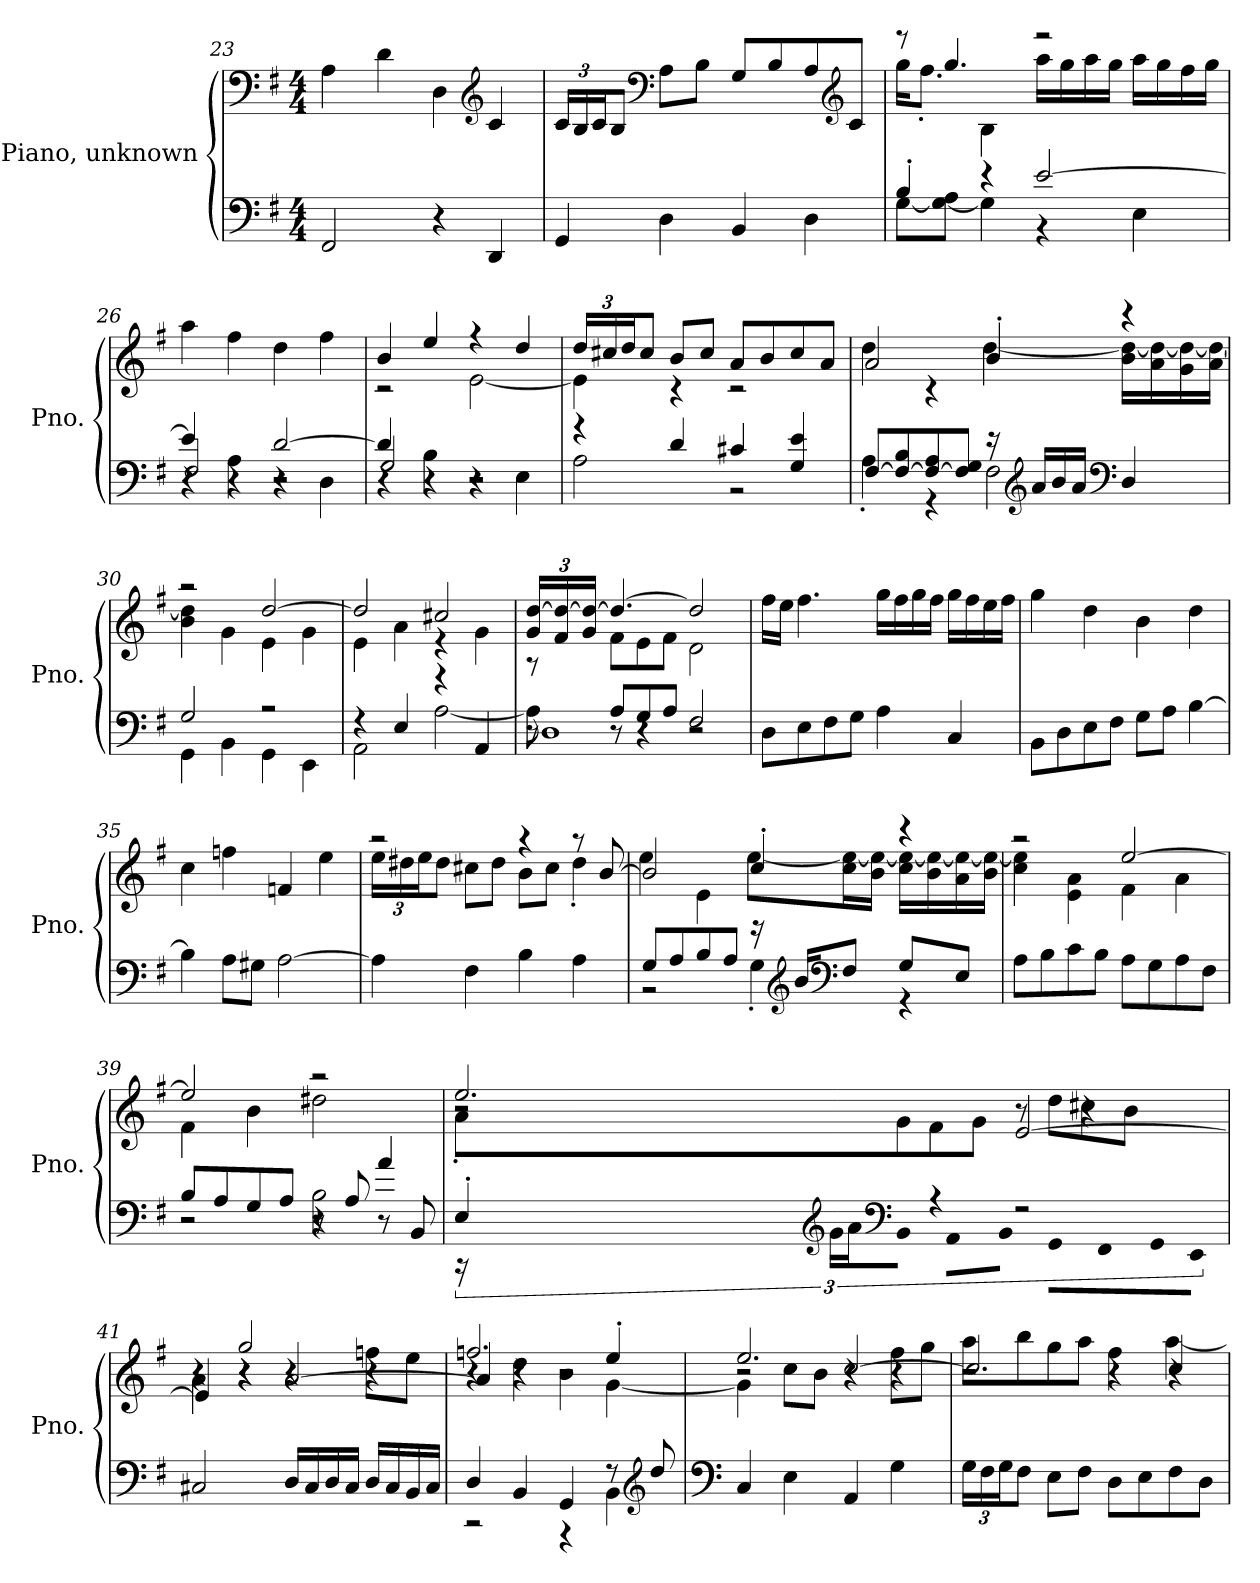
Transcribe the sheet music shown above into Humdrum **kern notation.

**kern	**kern
*part1	*part1
*staff2	*staff1
*I"Piano, unknown	*
*I'Pno.	*
*clefF4	*clefF4
*k[f#]	*k[f#]
*M4/4	*M4/4
=23	=23
2FF#/	4A\
.	4d\
4r	4D\
*	*clefG2
4DD/	4c/
=24	=24
*	*Xbrackettup
4GG/	24c/LL
.	24B/
.	24c/J
.	8B/J
*	*clefF4
4D\	8A\L
.	8B\J
4BB/	8G/L
.	8B/
4D\	8A/
*	*clefG2
.	8c/J
!!LO:PB:g=z
=25	=25
*^	*^
4B'/	[8G\L	8r	16gg\KL
.	.	.	8.ff#'\J
.	8G\_ 8A\J	4.gg/	.
4r	4G\]	.	4B\
[2e/	4r	2r	16aa\LL
.	.	.	16gg\
.	.	.	16aa\
.	.	.	16gg\JJ
.	4E\	.	16aa\LL
.	.	.	16gg\
.	.	.	16ff#\
.	.	.	16gg\JJ
*	*	*v	*v
=26	=26	=26
*	*^	*
4e/]	4r	2F#/	4aa\
4r	4A\	.	4ff#\
[2d/	4r	2r	4dd\
.	4D\	.	4ff#\
=27	=27	=27	=27
*	*	*	*^
4d/]	4r	2G/	4b/	2r
4r	4B\	.	4ee/	.
2r	4r	2r	4r	[2e\
.	4E\	.	4dd/	.
*	*v	*v	*	*
=28	=28	=28	=28
4r	2A\	24dd/LL	4e\]
.	.	24cc#X/	.
.	.	24dd/J	.
.	.	8cc#/J	.
4d/	.	8b/L	4r
.	.	8cc#/J	.
4c#X/	2r	8a/L	2r
.	.	8b/	.
4G/ 4e/	.	8cc#/	.
.	.	8a/J	.
!!LO:LB:g=z	!!
=29	=29	=29	=29
[8F#/L	4A'\	2a/	4dd\
8F#/_ 8B/	.	.	.
8F#/_ 8A/	4r	.	4r
8F#/] 8G/J	.	.	.
16r	2F#\	4b'/	[4dd\
*clefG2	*	*	*
16a/LL	.	.	.
16b/	.	.	.
16a/JJ	.	.	.
*clefF4	*	*	*
4D/	.	4r	16b\ 16dd\_LL
.	.	.	16a\ 16dd\_
.	.	.	16g\ 16dd\_
.	.	.	16a\ 16dd\_JJ
=30	=30	=30	=30
2G/	4GG\	2r	4b\ 4dd\]
.	4BB\	.	4g\
2r	4GG\	[2dd/	4e\
.	4EE\	.	4g\
=31	=31	=31	=31
4r	2AA\	2dd/]	4e\
4E/	.	.	4a\
4r	[2A\	2cc#X/	4r
4AA/	.	.	4g\
=32	=32	=32	=32
*	*^	*	*
8r	8A\]	1D	24g/ [24dd/LL	8r
.	.	.	24f#/ 24dd/_	.
.	.	.	24g/ 24dd/_JJ	.
8A/L	8r	.	4.dd/_	8f#\L
8G/	4r	.	.	8e\
8A/J	.	.	.	8f#\J
2F#/	2r	.	2dd/]	2d\
*v	*v	*v	*	*
*	*v	*v
!!LO:LB:g=z
=33	=33
8D\L	16ff#\LL
.	16ee\JJ
8E\	4.ff#\
8F#\	.
8G\J	.
4A\	16gg\LL
.	16ff#\
.	16gg\
.	16ff#\JJ
4C/	16gg\LL
.	16ff#\
.	16ee\
.	16ff#\JJ
=34	=34
8BB\L	4gg\
8D\	.
8E\	4dd\
8F#\J	.
8G\L	4b\
8A\J	.
[4B\	4dd\
=35	=35
4B\]	4cc\
8A\L	4ffn\
8G#X\J	.
[2A\	4fn/
.	4ee\
=36	=36
*	*^
4A\]	2r	24ee\LL
.	.	24dd#X\
.	.	24ee\J
.	.	8dd#\J
4F#\	.	8cc#X\L
.	.	8dd#\J
4B\	4r	8b\L
.	.	8cc#\J
4A\	8r	4dd#'\
.	[8b/	.
!!LO:LB:g=z	!!
=37	=37	=37
*^	*	*
8G/L	2r	2b/]	4ee\
8A/	.	.	.
8B/	.	.	4e\
8A/J	.	.	.
16r	4G'\	4cc'/	[8ee\L
*clefG2	*	*	*
16b/KL	.	.	.
*clefF4	*	*	*
8F#/J	.	.	16cc\ 16ee\_L
.	.	.	16b\ 16ee\_JJ
8G/L	4r	4r	16cc\ 16ee\_LL
.	.	.	16b\ 16ee\_
8E/J	.	.	16a\ 16ee\_
.	.	.	16b\ 16ee\_JJ
*v	*v	*	*
=38	=38	=38
8A\L	2r	4cc\ 4ee\]
8B\	.	.
8c\	.	4e\ 4a\
8B\J	.	.
8A\L	[2ee/	4f#\
8G\	.	.
8A\	.	4a\
8F#\J	.	.
=39	=39	=39
*^	*	*
*	*^	*	*
2r	2r	8B/L	2ee/]	4f#\
.	.	8A/	.	.
.	.	8G/	.	4b\
.	.	8A/J	.	.
4r	2B\	8r	2r	2dd#X\
.	.	8A/	.	.
4a/	.	8r	.	.
.	.	8BB/	.	.
*	*v	*v	*	*
!!LO:LB:g=z
=40	=40	=40	=40
*	*	*	*^
4E'/	24r	2.ee/	8a'\L	2r
*clefG2	*	*	*	*
.	24g\LL	.	.	.
.	24a\J	.	.	.
*clefF4	*	*	*	*
.	8BB\J	.	8g\	.
4r	8AA\L	.	8f#\	.
.	8BB\J	.	8g\J	.
2r	8GG\L	.	8r	[2e/
.	8FF#\	.	8dd\L	.
.	8GG\	4r	8cc#X\	.
.	8EE\J	.	8b\J	.
*v	*v	*	*	*
=41	=41	=41	=41
2C#X/	4r	4a\	4e/]
.	2gg/	4r	4r
16D/LL	.	4r	[2a/
16C#/	.	.	.
16D/	.	.	.
16C#/JJ	.	.	.
16D/LL	4r	8ffn\L	.
16C#/	.	.	.
16BB/	.	8ee\J	.
16C#/JJ	.	.	.
=42	=42	=42	=42
*^	*	*	*
4D/	2r	2.ffn/	4r	4a/]
4BB/	.	.	4dd\	4r
4GG/	4r	.	4b\	2r
8r	4BB\	4ee'/	[4g\	.
*clefG2	*	*	*	*
8dd/	.	.	.	.
*v	*v	*	*	*
=43	=43	=43	=43
*clefF4	*	*	*
4C/	2.ee/	4g\]	2r
4E\	.	8cc\L	.
.	.	8b\J	.
4AA/	.	4r	[2cc/
4G\	4r	8ff#\L	.
.	.	8gg\J	.
!!LO:LB:g=z	!!	!!
=44	=44	=44	=44
*Xbrackettup	*	*	*
24G\LL	2r	8aa\L	2.cc/]
24F#\	.	.	.
24G\J	.	.	.
8F#\J	.	8bb\	.
8E\L	.	8gg\	.
8F#\J	.	8aa\J	.
8D\L	4r	4ff#\	.
8E\	.	.	.
8F#\	4cc/	[4aa\	4r
8D\J	.	.	.
*	*v	*v	*v
=	=
*-	*-
